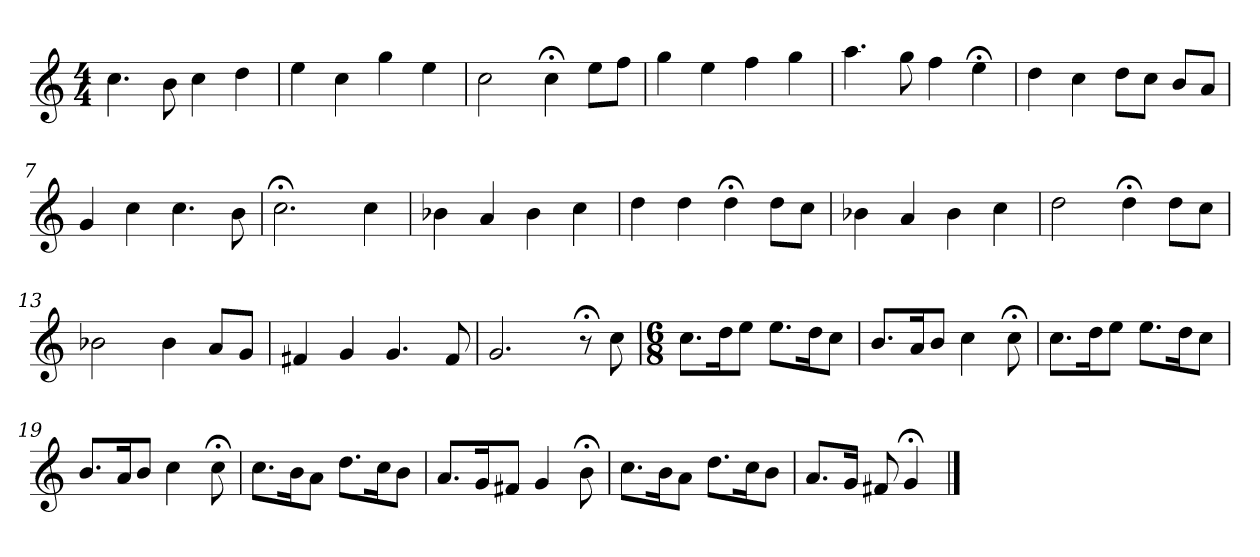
**kern
*part1
*staff1
*k[]
*C:
*M4/4
*MM120
=1
4.cc
8b
4cc
4dd
=2
4ee
4cc
4gg
4ee
=3
2cc
4cc;<
8eeL
8ffJ
=4
4gg
4ee
4ff
4gg
=5
4.aa
8gg
4ff
4ee;<
=6
4dd
4cc
8ddL
8ccJ
8bL
8aJ
=7
4g
4cc
4.cc
8b
=8
2.cc;<
4cc
=9
4b-X
4a
4b-
4cc
=10
4dd
4dd
4dd;<
8ddL
8ccJ
=11
4b-X
4a
4b-
4cc
=12
2dd
4dd;<
8ddL
8ccJ
=13
2b-X
4b-
8aL
8gJ
=14
4f#X
4g
4.g
8f#
=15
2.g
8r;<
8cc
=16
*M6/8
8.ccL
16ddK
8eeJ
8.eeL
16ddK
8ccJ
=17
8.bL
16aK
8bJ
4cc
8cc;<
=18
8.ccL
16ddK
8eeJ
8.eeL
16ddK
8ccJ
=19
8.bL
16aK
8bJ
4cc
8cc;<
=20
8.ccL
16bK
8aJ
8.ddL
16ccK
8bJ
=21
8.aL
16gK
8f#XJ
4g
8b;<
=22
8.ccL
16bK
8aJ
8.ddL
16ccK
8bJ
=23
8.aL
16gJk
8f#X
4g;<
==
*-
